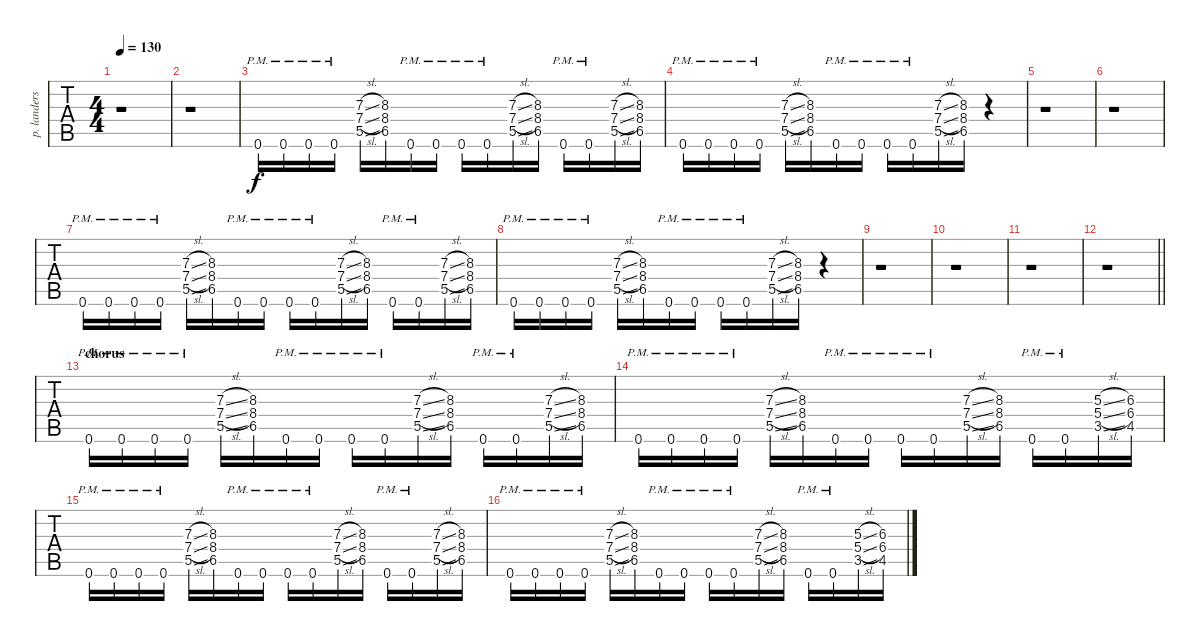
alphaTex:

\track ("p. landers - rhythm guitar" "p. landers") {instrument distortionguitar}
\staff {tabs}
\tuning (E4 B3 G3 D3 A2 D2) {hide}
\ts (4 4)
\tempo 130
\clef g2
\ks c
r.1{dy f} |
r.1 |
0.6{pm}.16 0.6{pm}.16 0.6{pm}.16 0.6{pm}.16 (7.3{sl} 7.4{sl} 5.5{sl}).16 (8.3 8.4 6.5).16 0.6{pm}.16 0.6{pm}.16 0.6{pm}.16 0.6{pm}.16 (7.3{sl} 7.4{sl} 5.5{sl}).16 (8.3 8.4 6.5).16 0.6{pm}.16 0.6{pm}.16 (7.3{sl} 7.4{sl} 5.5{sl}).16 (8.3 8.4 6.5).16 |
0.6{pm}.16 0.6{pm}.16 0.6{pm}.16 0.6{pm}.16 (7.3{sl} 7.4{sl} 5.5{sl}).16 (8.3 8.4 6.5).16 0.6{pm}.16 0.6{pm}.16 0.6{pm}.16 0.6{pm}.16 (7.3{sl} 7.4{sl} 5.5{sl}).16 (8.3 8.4 6.5).16 r.4 |
r.1 |
r.1 |
0.6{pm}.16 0.6{pm}.16 0.6{pm}.16 0.6{pm}.16 (7.3{sl} 7.4{sl} 5.5{sl}).16 (8.3 8.4 6.5).16 0.6{pm}.16 0.6{pm}.16 0.6{pm}.16 0.6{pm}.16 (7.3{sl} 7.4{sl} 5.5{sl}).16 (8.3 8.4 6.5).16 0.6{pm}.16 0.6{pm}.16 (7.3{sl} 7.4{sl} 5.5{sl}).16 (8.3 8.4 6.5).16 |
0.6{pm}.16 0.6{pm}.16 0.6{pm}.16 0.6{pm}.16 (7.3{sl} 7.4{sl} 5.5{sl}).16 (8.3 8.4 6.5).16 0.6{pm}.16 0.6{pm}.16 0.6{pm}.16 0.6{pm}.16 (7.3{sl} 7.4{sl} 5.5{sl}).16 (8.3 8.4 6.5).16 r.4 |
r.1 |
r.1 |
r.1 |
\barLineRight lightlight
r.1 |
\section ("" "chorus")
0.6{pm}.16 0.6{pm}.16 0.6{pm}.16 0.6{pm}.16 (7.3{sl} 7.4{sl} 5.5{sl}).16 (8.3 8.4 6.5).16 0.6{pm}.16 0.6{pm}.16 0.6{pm}.16 0.6{pm}.16 (7.3{sl} 7.4{sl} 5.5{sl}).16 (8.3 8.4 6.5).16 0.6{pm}.16 0.6{pm}.16 (7.3{sl} 7.4{sl} 5.5{sl}).16 (8.3 8.4 6.5).16 |
0.6{pm}.16 0.6{pm}.16 0.6{pm}.16 0.6{pm}.16 (7.3{sl} 7.4{sl} 5.5{sl}).16 (8.3 8.4 6.5).16 0.6{pm}.16 0.6{pm}.16 0.6{pm}.16 0.6{pm}.16 (7.3{sl} 7.4{sl} 5.5{sl}).16 (8.3 8.4 6.5).16 0.6{pm}.16 0.6{pm}.16 (5.3{sl} 5.4{sl} 3.5{sl}).16 (6.3 6.4 4.5).16 |
0.6{pm}.16 0.6{pm}.16 0.6{pm}.16 0.6{pm}.16 (7.3{sl} 7.4{sl} 5.5{sl}).16 (8.3 8.4 6.5).16 0.6{pm}.16 0.6{pm}.16 0.6{pm}.16 0.6{pm}.16 (7.3{sl} 7.4{sl} 5.5{sl}).16 (8.3 8.4 6.5).16 0.6{pm}.16 0.6{pm}.16 (7.3{sl} 7.4{sl} 5.5{sl}).16 (8.3 8.4 6.5).16 |
0.6{pm}.16 0.6{pm}.16 0.6{pm}.16 0.6{pm}.16 (7.3{sl} 7.4{sl} 5.5{sl}).16 (8.3 8.4 6.5).16 0.6{pm}.16 0.6{pm}.16 0.6{pm}.16 0.6{pm}.16 (7.3{sl} 7.4{sl} 5.5{sl}).16 (8.3 8.4 6.5).16 0.6{pm}.16 0.6{pm}.16 (5.3{sl} 5.4{sl} 3.5{sl}).16 (6.3 6.4 4.5).16
